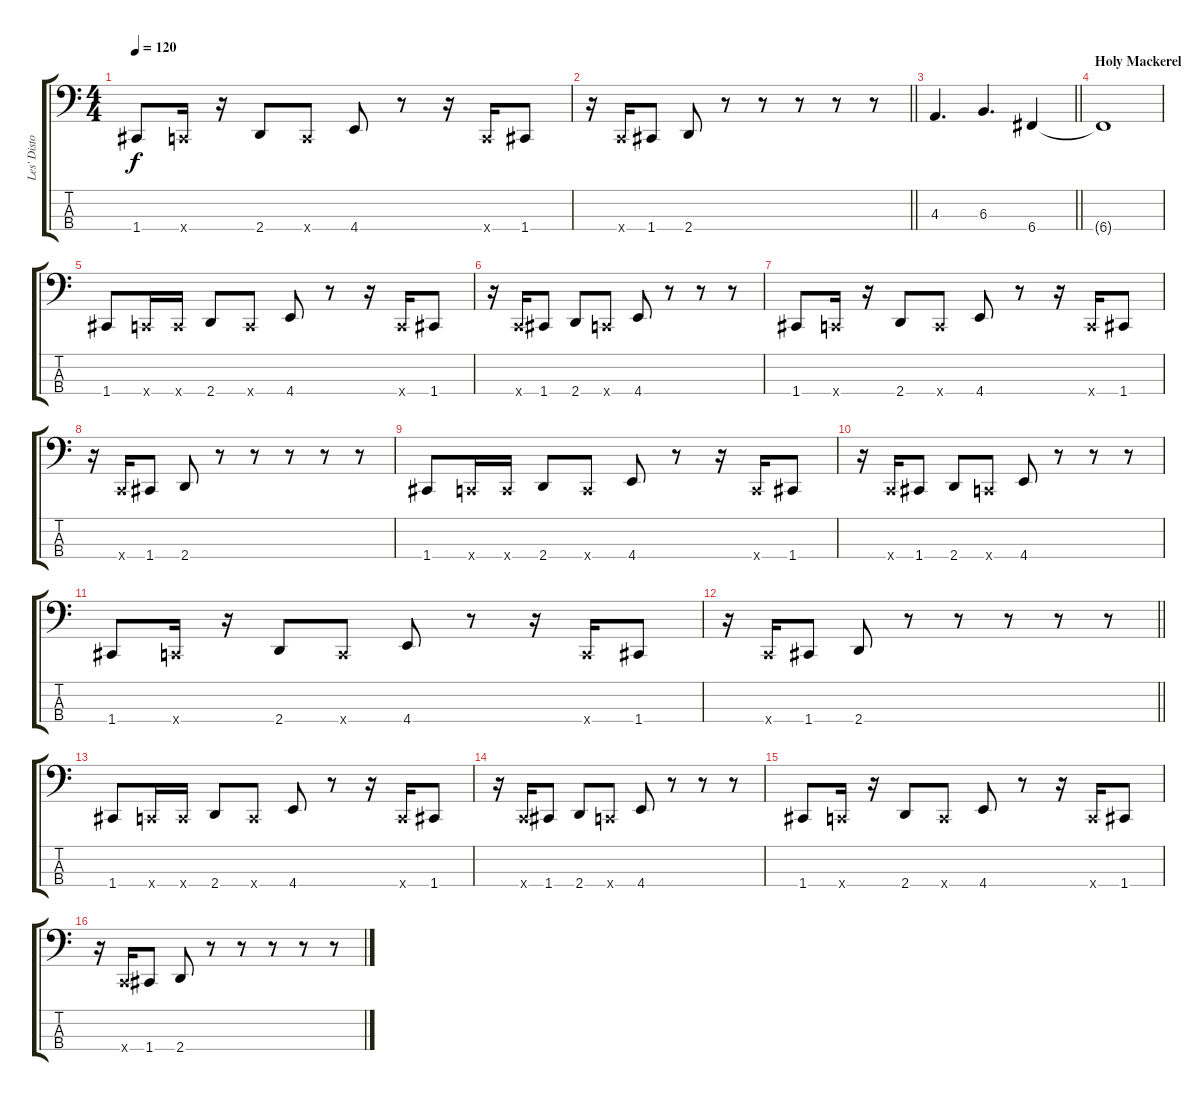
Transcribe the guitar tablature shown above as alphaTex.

\track ("Les' Distortion" "Les' Disto") {instrument overdrivenguitar}
\staff {score tabs}
\tuning (Eb2 Bb1 F1 C1) {hide}
\ts (4 4)
\tempo 120
\clef f4
\ks c
1.4.8{dy f} 0.4{x}.16 r.16 2.4.8 0.4{x}.8 4.4.8 r.8 r.16 0.4{x}.16 1.4.8 |
\barLineRight lightlight
r.16 0.4{x}.16 1.4.8 2.4.8 r.8 r.8 r.8 r.8 r.8 |
\barLineRight lightlight
4.3.4{d} 6.3.4{d} 6.4.4 |
\section ("" "Holy Mackerel")
6.4{t}.1 |
1.4.8 0.4{x}.16 0.4{x}.16 2.4.8 0.4{x}.8 4.4.8 r.8 r.16 0.4{x}.16 1.4.8 |
r.16 0.4{x}.16 1.4.8 2.4.8 0.4{x}.8 4.4.8 r.8 r.8 r.8 |
1.4.8 0.4{x}.16 r.16 2.4.8 0.4{x}.8 4.4.8 r.8 r.16 0.4{x}.16 1.4.8 |
r.16 0.4{x}.16 1.4.8 2.4.8 r.8 r.8 r.8 r.8 r.8 |
1.4.8 0.4{x}.16 0.4{x}.16 2.4.8 0.4{x}.8 4.4.8 r.8 r.16 0.4{x}.16 1.4.8 |
r.16 0.4{x}.16 1.4.8 2.4.8 0.4{x}.8 4.4.8 r.8 r.8 r.8 |
1.4.8 0.4{x}.16 r.16 2.4.8 0.4{x}.8 4.4.8 r.8 r.16 0.4{x}.16 1.4.8 |
\barLineRight lightlight
r.16 0.4{x}.16 1.4.8 2.4.8 r.8 r.8 r.8 r.8 r.8 |
1.4.8 0.4{x}.16 0.4{x}.16 2.4.8 0.4{x}.8 4.4.8 r.8 r.16 0.4{x}.16 1.4.8 |
r.16 0.4{x}.16 1.4.8 2.4.8 0.4{x}.8 4.4.8 r.8 r.8 r.8 |
1.4.8 0.4{x}.16 r.16 2.4.8 0.4{x}.8 4.4.8 r.8 r.16 0.4{x}.16 1.4.8 |
r.16 0.4{x}.16 1.4.8 2.4.8 r.8 r.8 r.8 r.8 r.8
